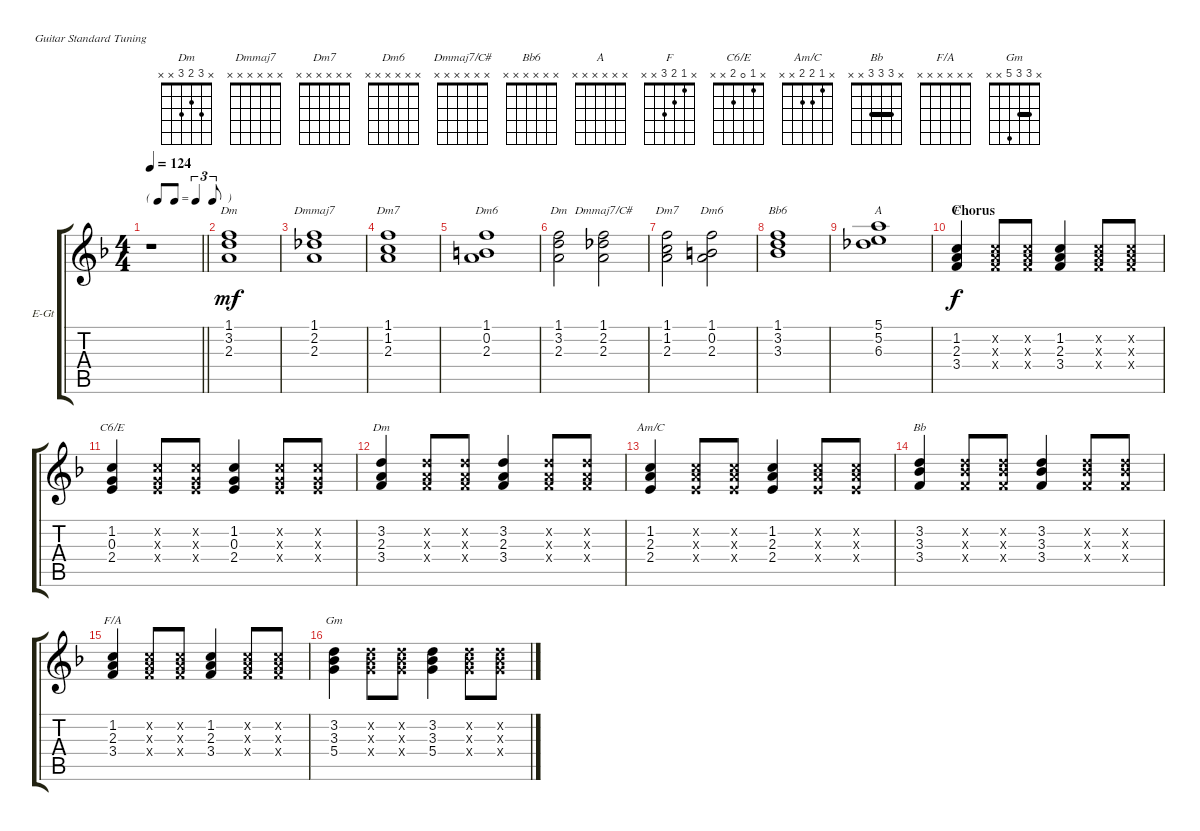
\defaultSystemsLayout 4
\bracketExtendMode groupsimilarinstruments
\firstSystemTrackNameOrientation horizontal
\otherSystemsTrackNameOrientation horizontal
\track ("chord layers + rhythm chords" "E-Gt") {instrument overdrivenguitar}
\staff {score tabs}
\tuning (E4 B3 G3 D3 A2 E2)
\chord ("Dm" x x x x x x)
\chord ("Dmmaj7" x x x x x x)
\chord ("Dm7" x x x x x x)
\chord ("Dm6" x x x x x x)
\chord ("Dmmaj7/C#" x x x x x x)
\chord ("Bb6" x x x x x x)
\chord ("A" x x x x x x)
\chord ("F" x 1 2 3 x x)
\chord ("C6/E" x 1 0 2 x x)
\chord ("Dm" x 3 2 3 x x)
\chord ("Am/C" x 1 2 2 x x)
\chord ("Bb" x 3 3 3 x x) {barre (3 3)}
\chord ("F/A" x x x x x x)
\chord ("Gm" x 3 3 5 x x) {barre 3}
\ts (4 4)
\tf triplet8th
\tempo 124
\clef g2
\barLineRight lightlight
\ks dminor
r.1{dy mf} |
(2.3 3.2 1.1).1{ch "Dm"} |
(2.3 2.2 1.1).1{ch "Dmmaj7"} |
(2.3 1.2 1.1).1{ch "Dm7"} |
(2.3 0.2 1.1).1{ch "Dm6"} |
(2.3 3.2 1.1).2{ch "Dm"} (2.3 2.2 1.1).2{ch "Dmmaj7/C#"} |
(2.3 1.2 1.1).2{ch "Dm7"} (2.3 0.2 1.1).2{ch "Dm6"} |
(1.1 3.2 3.3).1{ch "Bb6"} |
(5.1 5.2 6.3).1{ch "A"} |
\section ("" "Chorus")
(1.2 2.3 3.4).4{ch "F" dy f} (1.2{x} 2.3{x} 3.4{x}).8 (1.2{x} 2.3{x} 3.4{x}).8 (1.2 2.3 3.4).4 (1.2{x} 2.3{x} 3.4{x}).8 (1.2{x} 2.3{x} 3.4{x}).8 |
(1.2 0.3 2.4).4{ch "C6/E"} (1.2{x} 0.3{x} 2.4{x}).8 (1.2{x} 0.3{x} 2.4{x}).8 (1.2 0.3 2.4).4 (1.2{x} 0.3{x} 2.4{x}).8 (1.2{x} 0.3{x} 2.4{x}).8 |
(3.2 2.3 3.4).4{ch "Dm"} (3.2{x} 2.3{x} 3.4{x}).8 (3.2{x} 2.3{x} 3.4{x}).8 (3.2 2.3 3.4).4 (3.2{x} 2.3{x} 3.4{x}).8 (3.2{x} 2.3{x} 3.4{x}).8 |
(1.2 2.3 2.4).4{ch "Am/C"} (1.2{x} 2.3{x} 2.4{x}).8 (1.2{x} 2.3{x} 2.4{x}).8 (1.2 2.3 2.4).4 (1.2{x} 2.3{x} 2.4{x}).8 (1.2{x} 2.3{x} 2.4{x}).8 |
(3.3 3.2 3.4).4{ch "Bb"} (3.3{x} 3.2{x} 3.4{x}).8 (3.3{x} 3.2{x} 3.4{x}).8 (3.3 3.2 3.4).4 (3.3{x} 3.2{x} 3.4{x}).8 (3.3{x} 3.2{x} 3.4{x}).8 |
(1.2 2.3 3.4).4{ch "F/A"} (1.2{x} 2.3{x} 3.4{x}).8 (1.2{x} 2.3{x} 3.4{x}).8 (1.2 2.3 3.4).4 (1.2{x} 2.3{x} 3.4{x}).8 (1.2{x} 2.3{x} 3.4{x}).8 |
(3.3 5.4 3.2).4{ch "Gm"} (3.3{x} 5.4{x} 3.2{x}).8 (3.3{x} 5.4{x} 3.2{x}).8 (3.3 5.4 3.2).4 (3.3{x} 5.4{x} 3.2{x}).8 (3.3{x} 5.4{x} 3.2{x}).8
